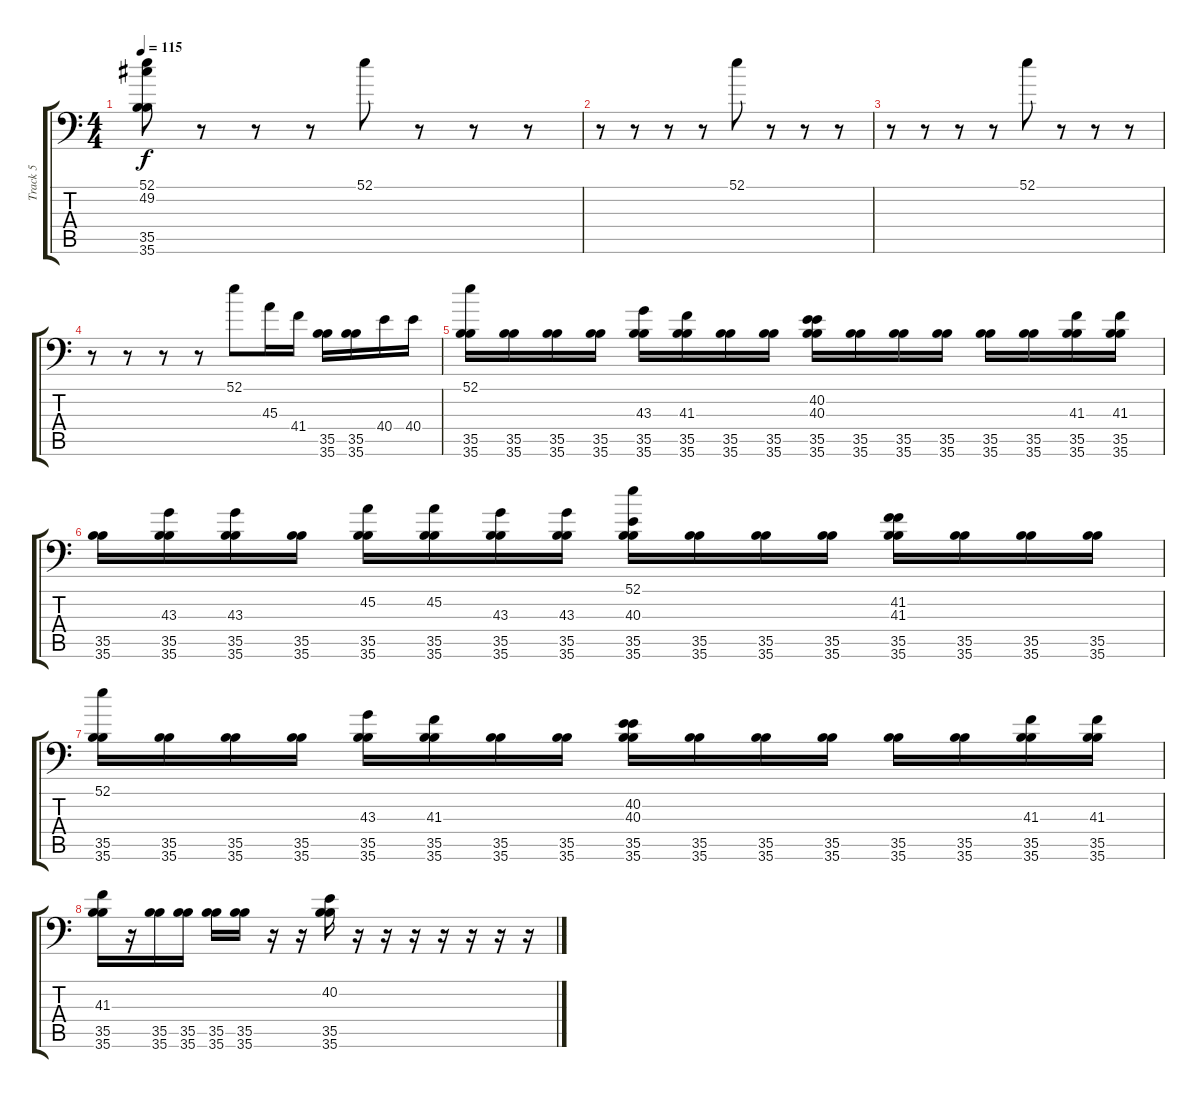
\track ("Track 5" "Track 5") {instrument acousticgrandpiano}
\staff {score tabs}
\tuning (C-1 C-1 C-1 C-1 C-1 C-1) {hide}
\ts (4 4)
\tempo 115
\clef f4
\ks c
(52.1 49.2 35.5 35.6).8{dy f} r.8 r.8 r.8 52.1.8 r.8 r.8 r.8 |
r.8 r.8 r.8 r.8 52.1.8 r.8 r.8 r.8 |
r.8 r.8 r.8 r.8 52.1.8 r.8 r.8 r.8 |
r.8 r.8 r.8 r.8 52.1.8 45.3.16 41.4.16 (35.5 35.6).16 (35.5 35.6).16 40.4.16 40.4.16 |
(52.1 35.5 35.6).16 (35.5 35.6).16 (35.5 35.6).16 (35.5 35.6).16 (43.3 35.5 35.6).16 (41.3 35.5 35.6).16 (35.5 35.6).16 (35.5 35.6).16 (40.2 40.3 35.5 35.6).16 (35.5 35.6).16 (35.5 35.6).16 (35.5 35.6).16 (35.5 35.6).16 (35.5 35.6).16 (41.3 35.5 35.6).16 (41.3 35.5 35.6).16 |
(35.5 35.6).16 (43.3 35.5 35.6).16 (43.3 35.5 35.6).16 (35.5 35.6).16 (45.2 35.5 35.6).16 (45.2 35.5 35.6).16 (43.3 35.5 35.6).16 (43.3 35.5 35.6).16 (52.1 40.3 35.5 35.6).16 (35.5 35.6).16 (35.5 35.6).16 (35.5 35.6).16 (41.2 41.3 35.5 35.6).16 (35.5 35.6).16 (35.5 35.6).16 (35.5 35.6).16 |
(52.1 35.5 35.6).16 (35.5 35.6).16 (35.5 35.6).16 (35.5 35.6).16 (43.3 35.5 35.6).16 (41.3 35.5 35.6).16 (35.5 35.6).16 (35.5 35.6).16 (40.2 40.3 35.5 35.6).16 (35.5 35.6).16 (35.5 35.6).16 (35.5 35.6).16 (35.5 35.6).16 (35.5 35.6).16 (41.3 35.5 35.6).16 (41.3 35.5 35.6).16 |
(41.3 35.5 35.6).16 r.16 (35.5 35.6).16 (35.5 35.6).16 (35.5 35.6).16 (35.5 35.6).16 r.16 r.16 (40.2 35.5 35.6).16 r.16 r.16 r.16 r.16 r.16 r.16 r.16
